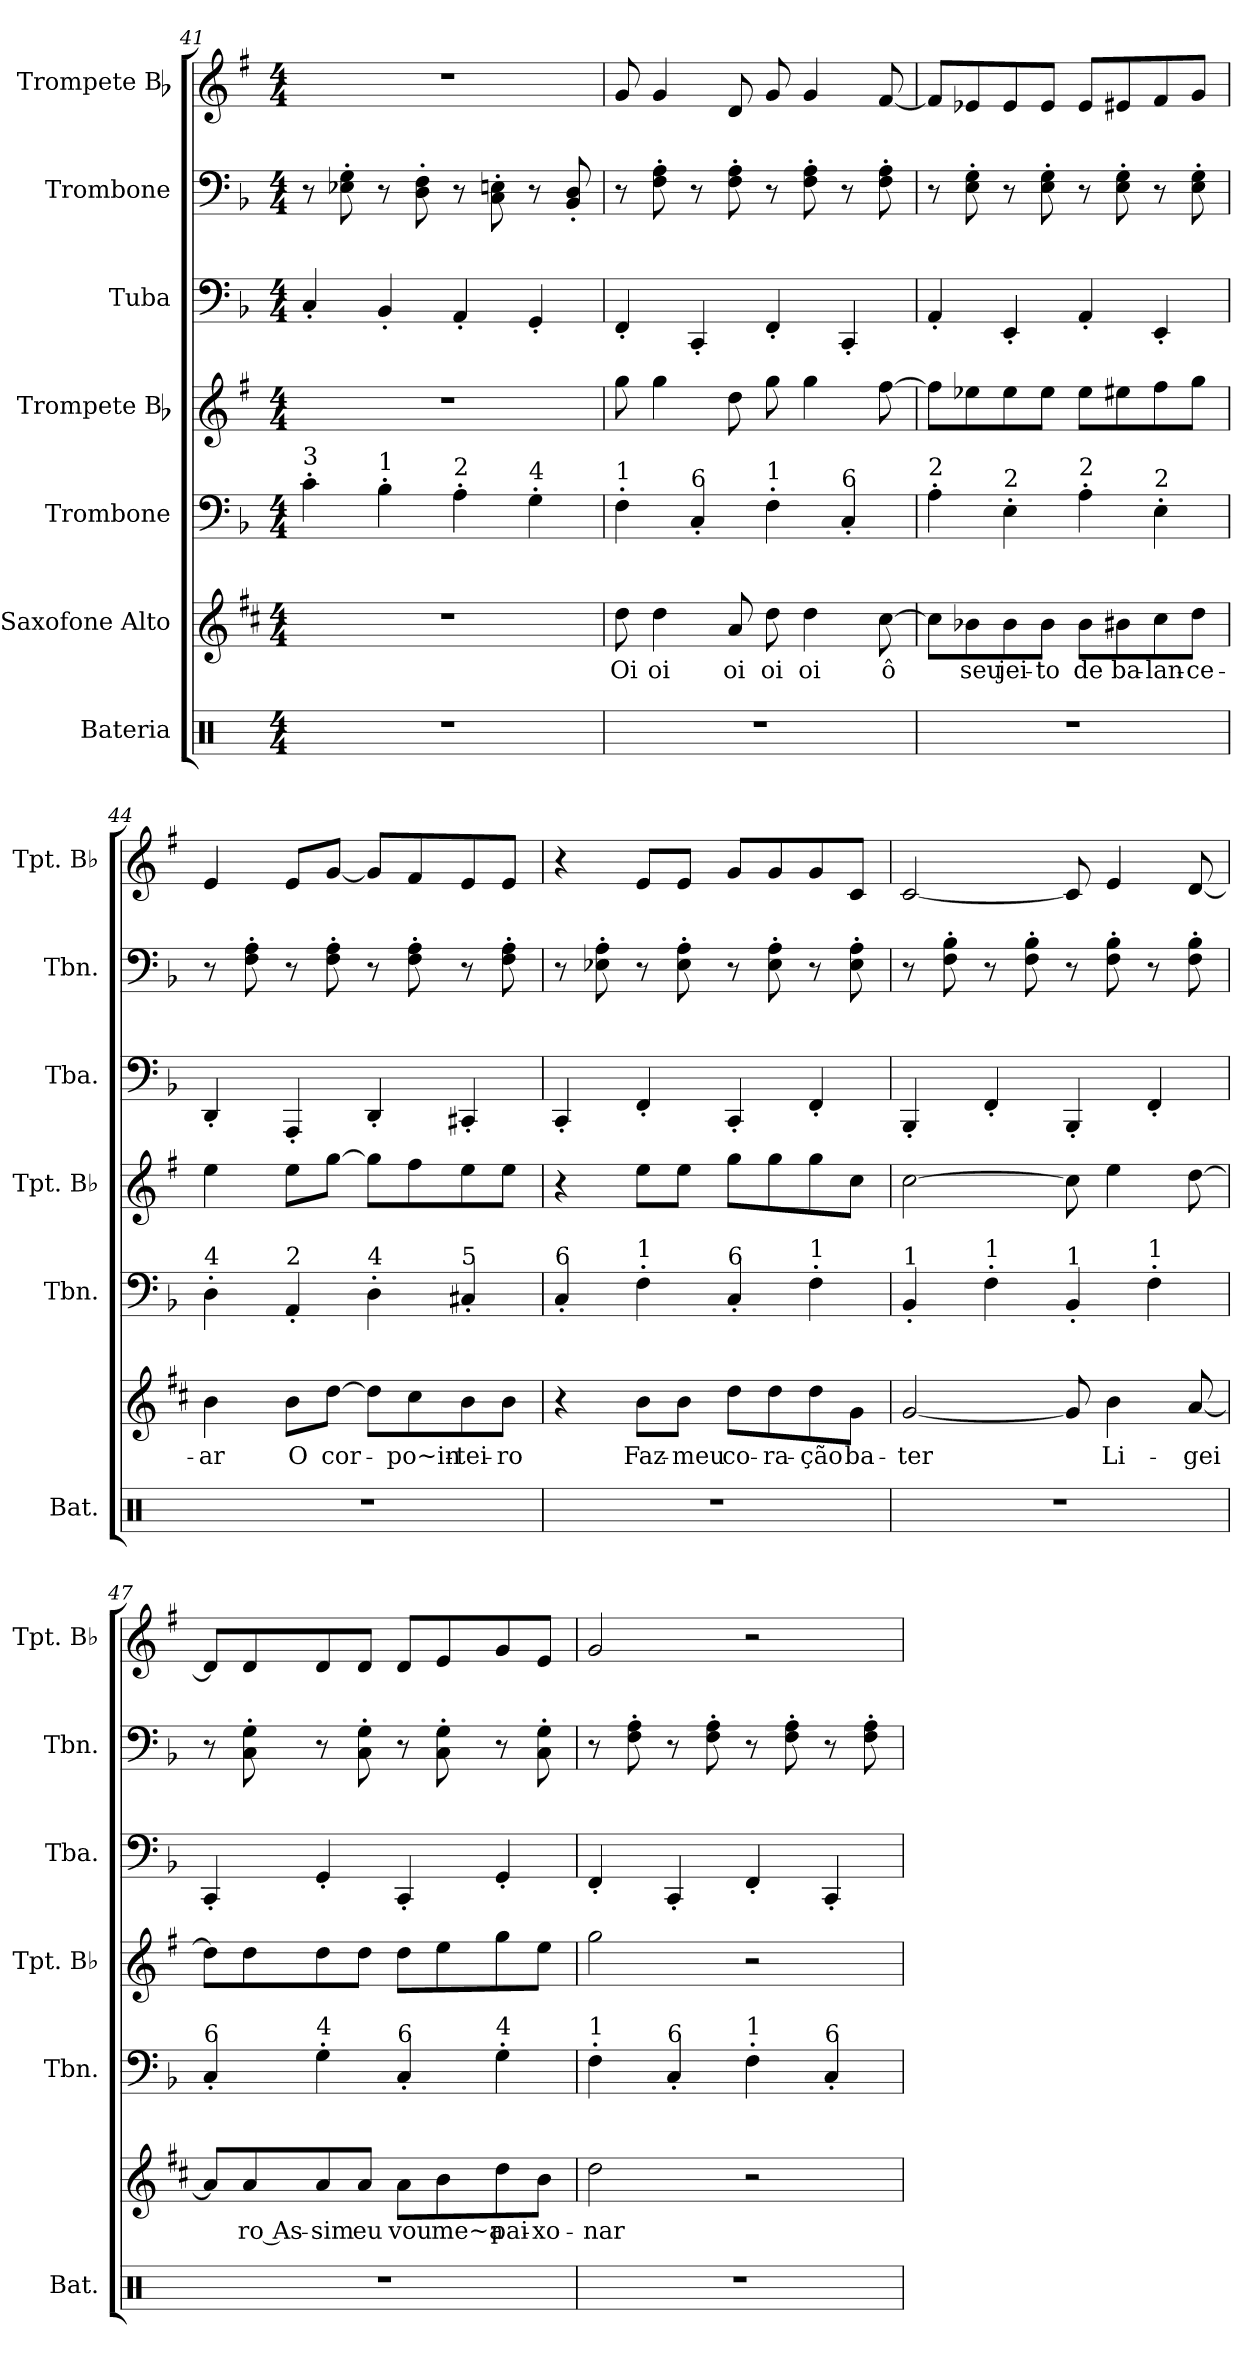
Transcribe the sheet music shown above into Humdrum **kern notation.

**kern	**kern	**text	**kern	**kern	**kern	**kern	**kern
*part7	*part6	*part6	*part5	*part4	*part3	*part2	*part1
*staff7	*staff6	*staff6	*staff5	*staff4	*staff3	*staff2	*staff1
*I"Bateria	*I"Saxofone Alto	*	*I"Trombone	*I"Trompete Bb	*I"Tuba	*I"Trombone	*I"Trompete Bb
*I'Bat.	*	*	*I'Tbn.	*I'Tpt. Bb	*I'Tba.	*I'Tbn.	*I'Tpt. Bb
*clefX	*clefG2	*	*clefF4	*clefG2	*clefF4	*clefF4	*clefG2
*	*ITrd5c9	*	*	*ITrd1c2	*	*	*ITrd1c2
*k[]	*k[b-]	*	*k[b-]	*k[b-]	*k[b-]	*k[b-]	*k[b-]
*M4/4	*M4/4	*	*M4/4	*M4/4	*M4/4	*M4/4	*M4/4
=41	=41	=41	=41	=41	=41	=41	=41
!	!	!	!LO:TX:a:t=3	!	!	!	!
1r	1r	.	4c'\	1r	4C'/	8r	1r
.	.	.	.	.	.	8E-X\' 8G\'	.
!	!	!	!LO:TX:a:t=1	!	!	!	!
.	.	.	4B-'\	.	4BB-'/	8r	.
.	.	.	.	.	.	8D\' 8F\'	.
!	!	!	!LO:TX:a:t=2	!	!	!	!
.	.	.	4A'\	.	4AA'/	8r	.
.	.	.	.	.	.	8C\' 8En\'	.
!	!	!	!LO:TX:a:t=4	!	!	!	!
.	.	.	4G'\	.	4GG'/	8r	.
.	.	.	.	.	.	8BB-/' 8D/'	.
=42	=42	=42	=42	=42	=42	=42	=42
!	!	!	!LO:TX:a:t=1	!	!	!	!
!	!	!LO:LY:b	!	!	!	!	!
1r	8f\	Oi	4F'\	8ff\	4FF'/	8r	8f/
!	!	!LO:LY:b	!	!	!	!	!
.	4f\	oi	.	4ff\	.	8F\' 8A\'	4f/
!	!	!	!LO:TX:a:t=6	!	!	!	!
.	.	.	4C'/	.	4CC'/	8r	.
!	!	!LO:LY:b	!	!	!	!	!
.	8c/	oi	.	8cc\	.	8F\' 8A\'	8c/
!	!	!	!LO:TX:a:t=1	!	!	!	!
!	!	!LO:LY:b	!	!	!	!	!
.	8f\	oi	4F'\	8ff\	4FF'/	8r	8f/
!	!	!LO:LY:b	!	!	!	!	!
.	4f\	oi	.	4ff\	.	8F\' 8A\'	4f/
!	!	!	!LO:TX:a:t=6	!	!	!	!
.	.	.	4C'/	.	4CC'/	8r	.
!	!	!LO:LY:b	!	!	!	!	!
.	[8e\	ô	.	[8ee\	.	8F\' 8A\'	[8e/
=43	=43	=43	=43	=43	=43	=43	=43
!	!	!	!LO:TX:a:t=2	!	!	!	!
1r	8e\L]	.	4A'\	8ee\L]	4AA'/	8r	8e/L]
!	!	!LO:LY:b	!	!	!	!	!
.	8d-X\	seu	.	8dd-X\	.	8E\' 8G\'	8d-X/
!	!	!	!LO:TX:a:t=2	!	!	!	!
!	!	!LO:LY:b	!	!	!	!	!
.	8d-\	jei-	4E'\	8dd-\	4EE'/	8r	8d-/
!	!	!LO:LY:b	!	!	!	!	!
.	8d-\J	-to	.	8dd-\J	.	8E\' 8G\'	8d-/J
!	!	!	!LO:TX:a:t=2	!	!	!	!
!	!	!LO:LY:b	!	!	!	!	!
.	8d-\L	de	4A'\	8dd-\L	4AA'/	8r	8d-/L
!	!	!LO:LY:b	!	!	!	!	!
.	8d#X\	ba-	.	8dd#X\	.	8E\' 8G\'	8d#X/
!	!	!	!LO:TX:a:t=2	!	!	!	!
!	!	!LO:LY:b	!	!	!	!	!
.	8e\	-lan-	4E'\	8ee\	4EE'/	8r	8e/
!	!	!LO:LY:b	!	!	!	!	!
.	8f\J	-ce-	.	8ff\J	.	8E\' 8G\'	8f/J
=44	=44	=44	=44	=44	=44	=44	=44
!	!	!	!LO:TX:a:t=4	!	!	!	!
!	!	!LO:LY:b	!	!	!	!	!
1r	4d\	-ar	4D'\	4dd\	4DD'/	8r	4d/
.	.	.	.	.	.	8F\' 8A\'	.
!	!	!	!LO:TX:a:t=2	!	!	!	!
!	!	!LO:LY:b	!	!	!	!	!
.	8d\L	O	4AA'/	8dd\L	4AAA'/	8r	8d/L
!	!	!LO:LY:b	!	!	!	!	!
.	[8f\J	cor-	.	[8ff\J	.	8F\' 8A\'	[8f/J
!	!	!	!LO:TX:a:t=4	!	!	!	!
.	8f\L]	.	4D'\	8ff\L]	4DD'/	8r	8f/L]
!	!	!LO:LY:b	!	!	!	!	!
.	8e\	-po~in-	.	8ee\	.	8F\' 8A\'	8e/
!	!	!	!LO:TX:a:t=5	!	!	!	!
!	!	!LO:LY:b	!	!	!	!	!
.	8d\	-tei-	4C#X'/	8dd\	4CC#X'/	8r	8d/
!	!	!LO:LY:b	!	!	!	!	!
.	8d\J	ro	.	8dd\J	.	8F\' 8A\'	8d/J
=45	=45	=45	=45	=45	=45	=45	=45
!	!	!	!LO:TX:a:t=6	!	!	!	!
1r	4r	.	4C'/	4r	4CC'/	8r	4r
.	.	.	.	.	.	8E-X\' 8A\'	.
!	!	!	!LO:TX:a:t=1	!	!	!	!
!	!	!LO:LY:b	!	!	!	!	!
.	8d\L	-Faz-	4F'\	8dd\L	4FF'/	8r	8d/L
!	!	!LO:LY:b	!	!	!	!	!
.	8d\J	-meu	.	8dd\J	.	8E-\' 8A\'	8d/J
!	!	!	!LO:TX:a:t=6	!	!	!	!
!	!	!LO:LY:b	!	!	!	!	!
.	8f\L	co-	4C'/	8ff\L	4CC'/	8r	8f/L
!	!	!LO:LY:b	!	!	!	!	!
.	8f\	-ra-	.	8ff\	.	8E-\' 8A\'	8f/
!	!	!	!LO:TX:a:t=1	!	!	!	!
!	!	!LO:LY:b	!	!	!	!	!
.	8f\	-ção	4F'\	8ff\	4FF'/	8r	8f/
!	!	!LO:LY:b	!	!	!	!	!
.	8B-\J	ba-	.	8b-\J	.	8E-\' 8A\'	8B-/J
=46	=46	=46	=46	=46	=46	=46	=46
!	!	!	!LO:TX:a:t=1	!	!	!	!
!	!	!LO:LY:b	!	!	!	!	!
1r	[2B-/	-ter	4BB-'/	[2b-\	4BBB-'/	8r	[2B-/
.	.	.	.	.	.	8F\' 8B-\'	.
!	!	!	!LO:TX:a:t=1	!	!	!	!
.	.	.	4F'\	.	4FF'/	8r	.
.	.	.	.	.	.	8F\' 8B-\'	.
!	!	!	!LO:TX:a:t=1	!	!	!	!
.	8B-/]	.	4BB-'/	8b-\]	4BBB-'/	8r	8B-/]
!	!	!LO:LY:b	!	!	!	!	!
.	4d\	Li-	.	4dd\	.	8F\' 8B-\'	4d/
!	!	!	!LO:TX:a:t=1	!	!	!	!
.	.	.	4F'\	.	4FF'/	8r	.
!	!	!LO:LY:b	!	!	!	!	!
.	[8c/	-gei	.	[8cc\	.	8F\' 8B-\'	[8c/
=47	=47	=47	=47	=47	=47	=47	=47
!	!	!	!LO:TX:a:t=6	!	!	!	!
1r	8c/L]	.	4C'/	8cc\L]	4CC'/	8r	8c/L]
!	!	!LO:LY:b	!	!	!	!	!
.	8c/	ro As-	.	8cc\	.	8C\' 8G\'	8c/
!	!	!	!LO:TX:a:t=4	!	!	!	!
!	!	!LO:LY:b	!	!	!	!	!
.	8c/	-sim	4G'\	8cc\	4GG'/	8r	8c/
!	!	!LO:LY:b	!	!	!	!	!
.	8c/J	eu	.	8cc\J	.	8C\' 8G\'	8c/J
!	!	!	!LO:TX:a:t=6	!	!	!	!
!	!	!LO:LY:b	!	!	!	!	!
.	8c\L	vou	4C'/	8cc\L	4CC'/	8r	8c/L
!	!	!LO:LY:b	!	!	!	!	!
.	8d\	me~a	.	8dd\	.	8C\' 8G\'	8d/
!	!	!	!LO:TX:a:t=4	!	!	!	!
!	!	!LO:LY:b	!	!	!	!	!
.	8f\	pai-	4G'\	8ff\	4GG'/	8r	8f/
!	!	!LO:LY:b	!	!	!	!	!
.	8d\J	-xo-	.	8dd\J	.	8C\' 8G\'	8d/J
=48	=48	=48	=48	=48	=48	=48	=48
!	!	!	!LO:TX:a:t=1	!	!	!	!
!	!	!LO:LY:b	!	!	!	!	!
1r	2f\	-nar	4F'\	2ff\	4FF'/	8r	2f/
.	.	.	.	.	.	8F\' 8A\'	.
!	!	!	!LO:TX:a:t=6	!	!	!	!
.	.	.	4C'/	.	4CC'/	8r	.
.	.	.	.	.	.	8F\' 8A\'	.
!	!	!	!LO:TX:a:t=1	!	!	!	!
.	2r	.	4F'\	2r	4FF'/	8r	2r
.	.	.	.	.	.	8F\' 8A\'	.
!	!	!	!LO:TX:a:t=6	!	!	!	!
.	.	.	4C'/	.	4CC'/	8r	.
.	.	.	.	.	.	8F\' 8A\'	.
=	=	=	=	=	=	=	=
*-	*-	*-	*-	*-	*-	*-	*-
